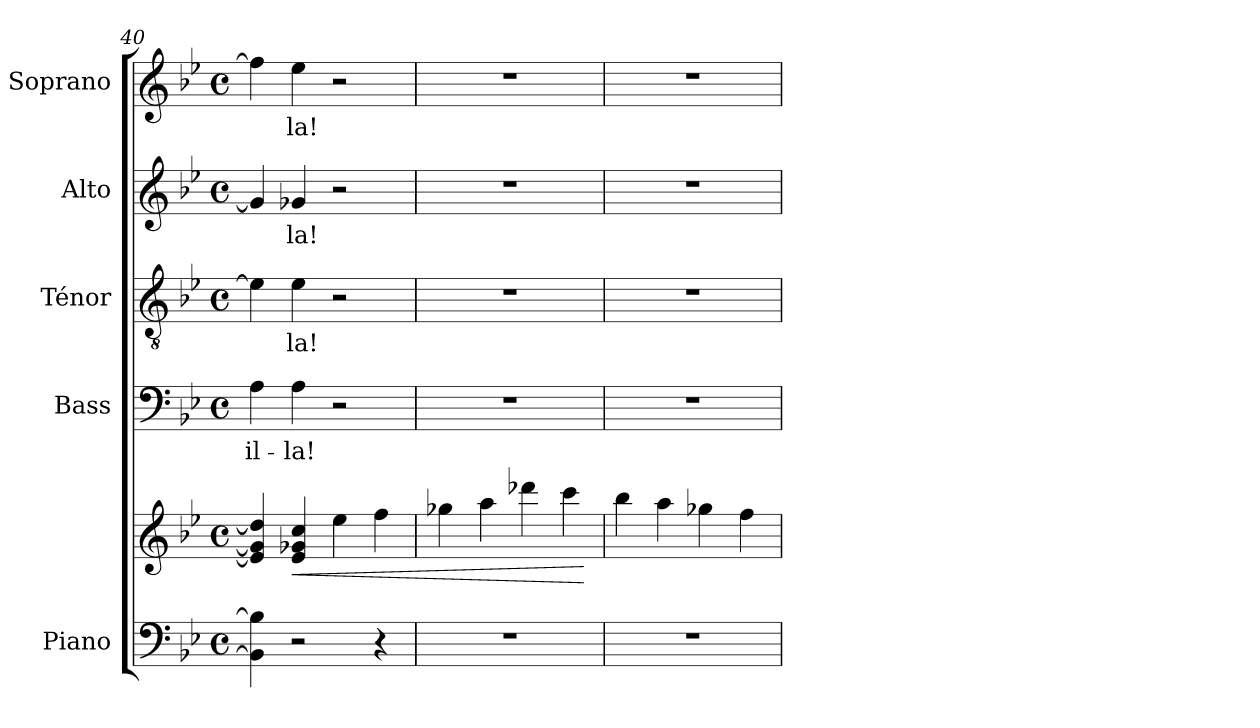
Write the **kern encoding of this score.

**kern	**kern	**dynam	**kern	**text	**kern	**text	**kern	**text	**kern	**text
*part5	*part5	*part5	*part4	*part4	*part3	*part3	*part2	*part2	*part1	*part1
*staff6	*staff5	*staff5/6	*staff4	*staff4	*staff3	*staff3	*staff2	*staff2	*staff1	*staff1
*I"Piano	*	*	*I"Bass	*	*I"Ténor	*	*I"Alto	*	*I"Soprano	*
*I'Pno.	*	*	*I'B.	*	*I'T.	*	*I'A.	*	*I'S.	*
*clefF4	*clefG2	*	*clefF4	*	*clefGv2	*	*clefG2	*	*clefG2	*
*	*	*	*	*	*	*	*	*	*ITrd2c3	*
*k[b-e-]	*k[b-e-]	*	*k[b-e-]	*	*k[b-e-]	*	*k[b-e-]	*	*k[f#]	*
*M4/4	*M4/4	*	*M4/4	*	*M4/4	*	*M4/4	*	*M4/4	*
*met(c)	*met(c)	*	*met(c)	*	*met(c)	*	*met(c)	*	*met(c)	*
=40	=40	=40	=40	=40	=40	=40	=40	=40	=40	=40
4BB-\] 4B-\]	4e-/] 4g-/] 4dd-/]	.	4A\	il-	4e-\]	.	4g-/]	.	4dd-i\]	.
!	!	!LO:HP:b	!	!	!	!	!	!	!	!
2r	4e-/ 4g-X/ 4cc/	<	4A\	-la!	4e-\	-la!	4g-X/	-la!	4cci\	-la!
.	4ee-\	.	2r	.	2r	.	2r	.	2r	.
4r	4ff\	.	.	.	.	.	.	.	.	.
=41	=41	=41	=41	=41	=41	=41	=41	=41	=41	=41
1r	4gg-X\	.	1r	.	1r	.	1r	.	1r	.
.	4aa\	.	.	.	.	.	.	.	.	.
.	4ddd-X\	.	.	.	.	.	.	.	.	.
.	4ccc\	.	.	.	.	.	.	.	.	.
.	.	[	.	.	.	.	.	.	.	.
=42	=42	=42	=42	=42	=42	=42	=42	=42	=42	=42
1r	4bb-\	.	1r	.	1r	.	1r	.	1r	.
.	4aa\	.	.	.	.	.	.	.	.	.
.	4gg-X\	.	.	.	.	.	.	.	.	.
.	4ff\	.	.	.	.	.	.	.	.	.
=	=	=	=	=	=	=	=	=	=	=
*-	*-	*-	*-	*-	*-	*-	*-	*-	*-	*-
